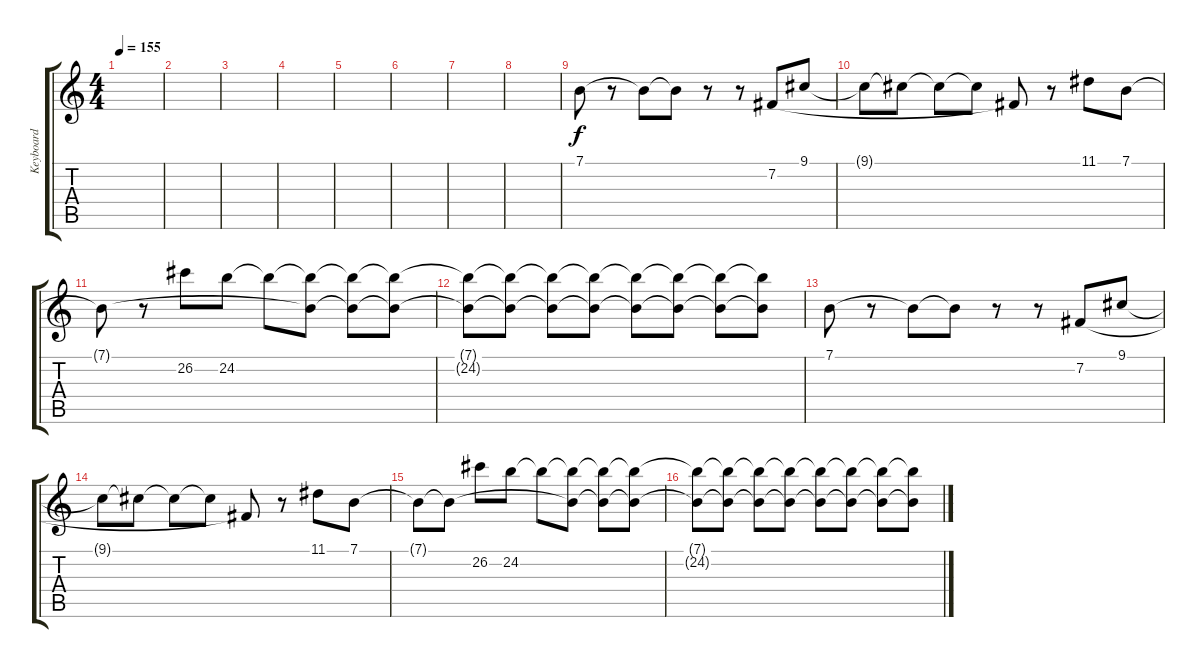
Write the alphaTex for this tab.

\track ("Keyboard" "Keyboard") {instrument electricpiano1}
\staff {score tabs}
\tuning (E4 B3 G3 D3 A2 E2) {hide}
\ts (4 4)
\tempo 155
\clef g2
\ks c
|
|
|
|
|
|
|
|
7.1.8 r.8 7.1{t}.8 7.1{t}.8 r.8 r.8 7.2.8 9.1.8 |
9.1{t}.8 9.1{t}.8 9.1{t}.8 9.1{t}.8 7.2{t}.8 r.8 11.1.8 7.1.8 |
7.1{t}.8 r.8 26.2.8 24.2.8 24.2{t}.8 (7.1{t} 24.2{t}).8 (7.1{t} 24.2{t}).8 (7.1{t} 24.2{t}).8 |
(7.1{t} 24.2{t}).8 (7.1{t} 24.2{t}).8 (7.1{t} 24.2{t}).8 (7.1{t} 24.2{t}).8 (7.1{t} 24.2{t}).8 (7.1{t} 24.2{t}).8 (7.1{t} 24.2{t}).8 (7.1{t} 24.2{t}).8 |
7.1.8 r.8 7.1{t}.8 7.1{t}.8 r.8 r.8 7.2.8 9.1.8 |
9.1{t}.8 9.1{t}.8 9.1{t}.8 9.1{t}.8 7.2{t}.8 r.8 11.1.8 7.1.8 |
7.1{t}.8 7.1{t}.8 26.2.8 24.2.8 24.2{t}.8 (7.1{t} 24.2{t}).8 (7.1{t} 24.2{t}).8 (7.1{t} 24.2{t}).8 |
(7.1{t} 24.2{t}).8 (7.1{t} 24.2{t}).8 (7.1{t} 24.2{t}).8 (7.1{t} 24.2{t}).8 (7.1{t} 24.2{t}).8 (7.1{t} 24.2{t}).8 (7.1{t} 24.2{t}).8 (7.1{t} 24.2{t}).8
